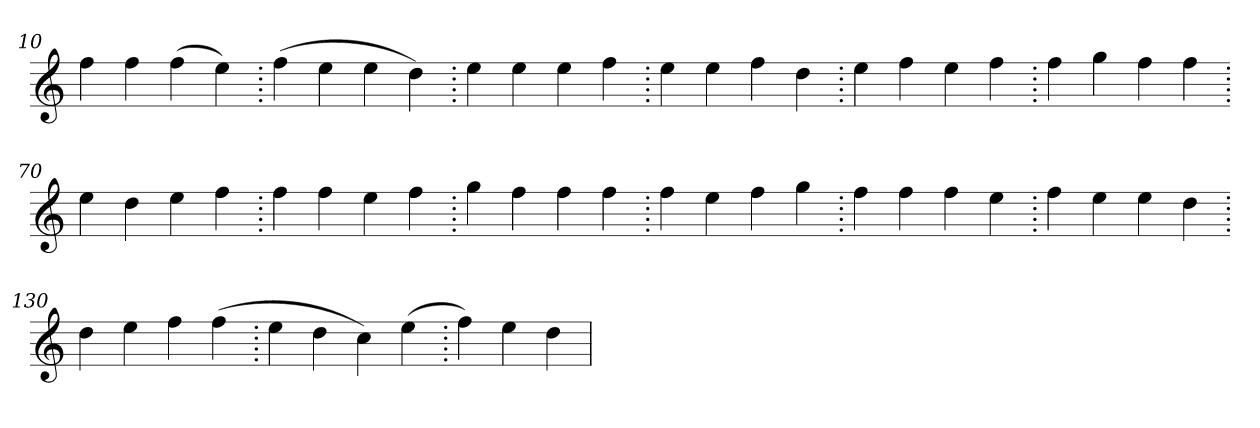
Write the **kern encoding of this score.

**kern
*part1
*staff1
*clefG2
=10.
4ff
4ff
(>4ff
4ee)
=20.
(>4ff
4ee
4ee
4dd)
=30.
4ee
4ee
4ee
4ff
=40.
4ee
4ee
4ff
4dd
=50.
4ee
4ff
4ee
4ff
=60.
4ff
4gg
4ff
4ff
=70.
4ee
4dd
4ee
4ff
=80.
4ff
4ff
4ee
4ff
=90.
4gg
4ff
4ff
4ff
=100.
4ff
4ee
4ff
4gg
=110.
4ff
4ff
4ff
4ee
=120.
4ff
4ee
4ee
4dd
=130.
4dd
4ee
4ff
(>4ff
=140.
4ee
4dd
4cc)
(>4ee
=150.
4ff)
4ee
4dd
=
*-
